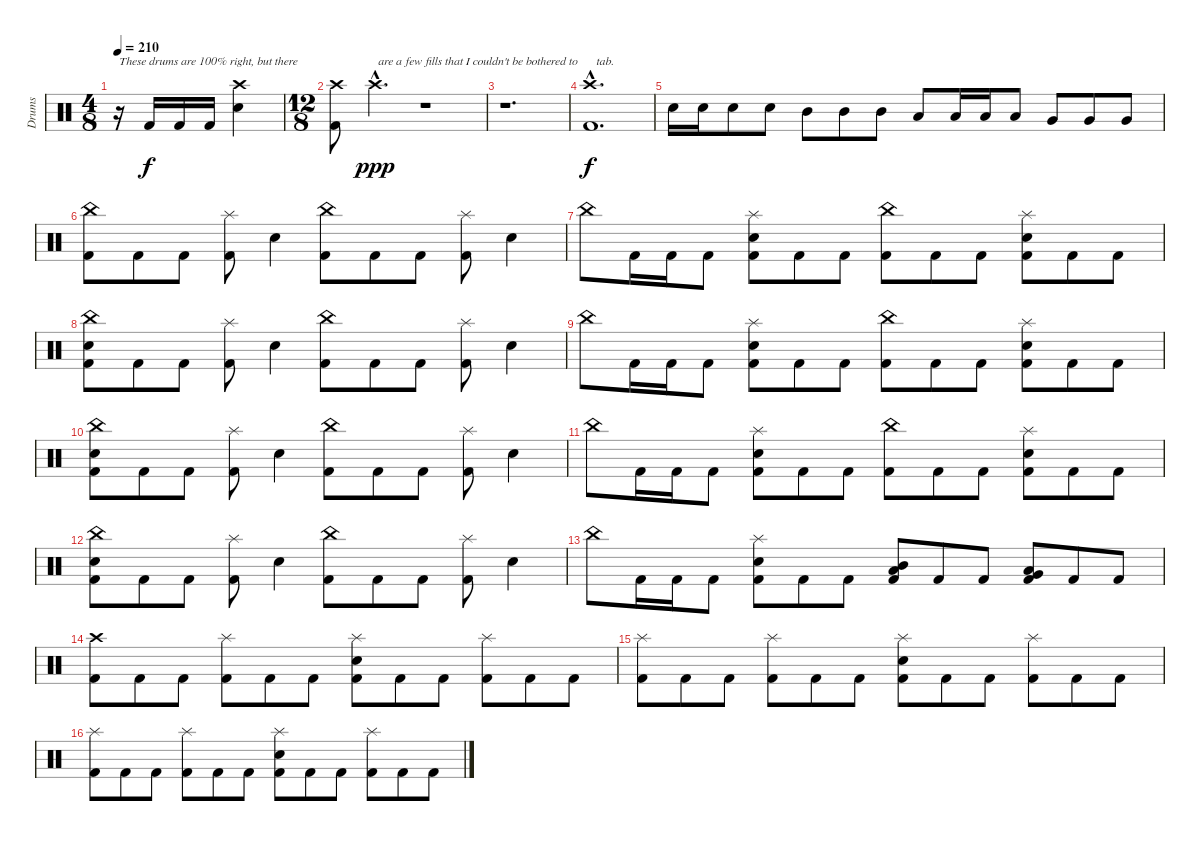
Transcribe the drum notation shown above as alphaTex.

\track ("Drums" "Drums") {instrument percussion}
\staff {score}
\articulation defaults
\ts (4 8)
\tempo 210
\clef neutral
\ks c
r.16{txt "These drums are 100% right, but there" dy f} "Kick (hit) 2".16 "Kick (hit) 2".16 "Kick (hit) 2".16 ("Crash high (hit)" "Electric Snare (hit)").4 |
\ts (12 8)
("Crash high (hit)" "Kick (hit) 2").8 "Crash high (hit)"{hac}.4{d txt " are a few fills that I couldn't be bothered to" dy ppp} r.1 |
r.1{d} |
("Crash high (hit)"{hac} "Kick (hit) 2"{hac}).1{d txt "  tab." dy f} |
"Electric Snare (hit)".16 "Electric Snare (hit)".16 "Electric Snare (hit)".8 "Electric Snare (hit)".8 "Mid Tom (hit)".8 "Mid Tom (hit)".8 "Mid Tom (hit)".8 "Low Tom (hit)".8 "Low Tom (hit)".16 "Low Tom (hit)".16 "Low Tom (hit)".8 "Very Low Tom (hit)".8 "Very Low Tom (hit)".8 "Very Low Tom (hit)".8 |
("China (hit)" "Kick (hit) 2").8 "Kick (hit) 2".8 "Kick (hit) 2".8 ("Splash (hit)" "Kick (hit) 2").8 "Electric Snare (hit)".4 ("China (hit)" "Kick (hit) 2").8 "Kick (hit) 2".8 "Kick (hit) 2".8 ("Splash (hit)" "Kick (hit) 2").8 "Electric Snare (hit)".4 |
"China (hit)".8 "Kick (hit) 2".16 "Kick (hit) 2".16 "Kick (hit) 2".8 ("Splash (hit)" "Electric Snare (hit)" "Kick (hit) 2").8 "Kick (hit) 2".8 "Kick (hit) 2".8 ("China (hit)" "Kick (hit) 2").8 "Kick (hit) 2".8 "Kick (hit) 2".8 ("Splash (hit)" "Electric Snare (hit)" "Kick (hit) 2").8 "Kick (hit) 2".8 "Kick (hit) 2".8 |
("China (hit)" "Electric Snare (hit)" "Kick (hit) 2").8 "Kick (hit) 2".8 "Kick (hit) 2".8 ("Splash (hit)" "Kick (hit) 2").8 "Electric Snare (hit)".4 ("China (hit)" "Kick (hit) 2").8 "Kick (hit) 2".8 "Kick (hit) 2".8 ("Splash (hit)" "Kick (hit) 2").8 "Electric Snare (hit)".4 |
"China (hit)".8 "Kick (hit) 2".16 "Kick (hit) 2".16 "Kick (hit) 2".8 ("Splash (hit)" "Electric Snare (hit)" "Kick (hit) 2").8 "Kick (hit) 2".8 "Kick (hit) 2".8 ("China (hit)" "Kick (hit) 2").8 "Kick (hit) 2".8 "Kick (hit) 2".8 ("Splash (hit)" "Electric Snare (hit)" "Kick (hit) 2").8 "Kick (hit) 2".8 "Kick (hit) 2".8 |
("China (hit)" "Electric Snare (hit)" "Kick (hit) 2").8 "Kick (hit) 2".8 "Kick (hit) 2".8 ("Splash (hit)" "Kick (hit) 2").8 "Electric Snare (hit)".4 ("China (hit)" "Kick (hit) 2").8 "Kick (hit) 2".8 "Kick (hit) 2".8 ("Splash (hit)" "Kick (hit) 2").8 "Electric Snare (hit)".4 |
"China (hit)".8 "Kick (hit) 2".16 "Kick (hit) 2".16 "Kick (hit) 2".8 ("Splash (hit)" "Electric Snare (hit)" "Kick (hit) 2").8 "Kick (hit) 2".8 "Kick (hit) 2".8 ("China (hit)" "Kick (hit) 2").8 "Kick (hit) 2".8 "Kick (hit) 2".8 ("Splash (hit)" "Electric Snare (hit)" "Kick (hit) 2").8 "Kick (hit) 2".8 "Kick (hit) 2".8 |
("China (hit)" "Electric Snare (hit)" "Kick (hit) 2").8 "Kick (hit) 2".8 "Kick (hit) 2".8 ("Splash (hit)" "Kick (hit) 2").8 "Electric Snare (hit)".4 ("China (hit)" "Kick (hit) 2").8 "Kick (hit) 2".8 "Kick (hit) 2".8 ("Splash (hit)" "Kick (hit) 2").8 "Electric Snare (hit)".4 |
"China (hit)".8 "Kick (hit) 2".16 "Kick (hit) 2".16 "Kick (hit) 2".8 ("Splash (hit)" "Electric Snare (hit)" "Kick (hit) 2").8 "Kick (hit) 2".8 "Kick (hit) 2".8 ("Mid Tom (hit)" "Low Tom (hit)" "Kick (hit) 2").8 "Kick (hit) 2".8 "Kick (hit) 2".8 ("Low Tom (hit)" "Very Low Tom (hit)" "Kick (hit) 2").8 "Kick (hit) 2".8 "Kick (hit) 2".8 |
("Crash high (hit)" "Kick (hit) 2").8 "Kick (hit) 2".8 "Kick (hit) 2".8 ("Splash (hit)" "Kick (hit) 2").8 "Kick (hit) 2".8 "Kick (hit) 2".8 ("Splash (hit)" "Electric Snare (hit)" "Kick (hit) 2").8 "Kick (hit) 2".8 "Kick (hit) 2".8 ("Splash (hit)" "Kick (hit) 2").8 "Kick (hit) 2".8 "Kick (hit) 2".8 |
("Splash (hit)" "Kick (hit) 2").8 "Kick (hit) 2".8 "Kick (hit) 2".8 ("Splash (hit)" "Kick (hit) 2").8 "Kick (hit) 2".8 "Kick (hit) 2".8 ("Splash (hit)" "Electric Snare (hit)" "Kick (hit) 2").8 "Kick (hit) 2".8 "Kick (hit) 2".8 ("Splash (hit)" "Kick (hit) 2").8 "Kick (hit) 2".8 "Kick (hit) 2".8 |
("Splash (hit)" "Kick (hit) 2").8 "Kick (hit) 2".8 "Kick (hit) 2".8 ("Splash (hit)" "Kick (hit) 2").8 "Kick (hit) 2".8 "Kick (hit) 2".8 ("Splash (hit)" "Electric Snare (hit)" "Kick (hit) 2").8 "Kick (hit) 2".8 "Kick (hit) 2".8 ("Splash (hit)" "Kick (hit) 2").8 "Kick (hit) 2".8 "Kick (hit) 2".8
